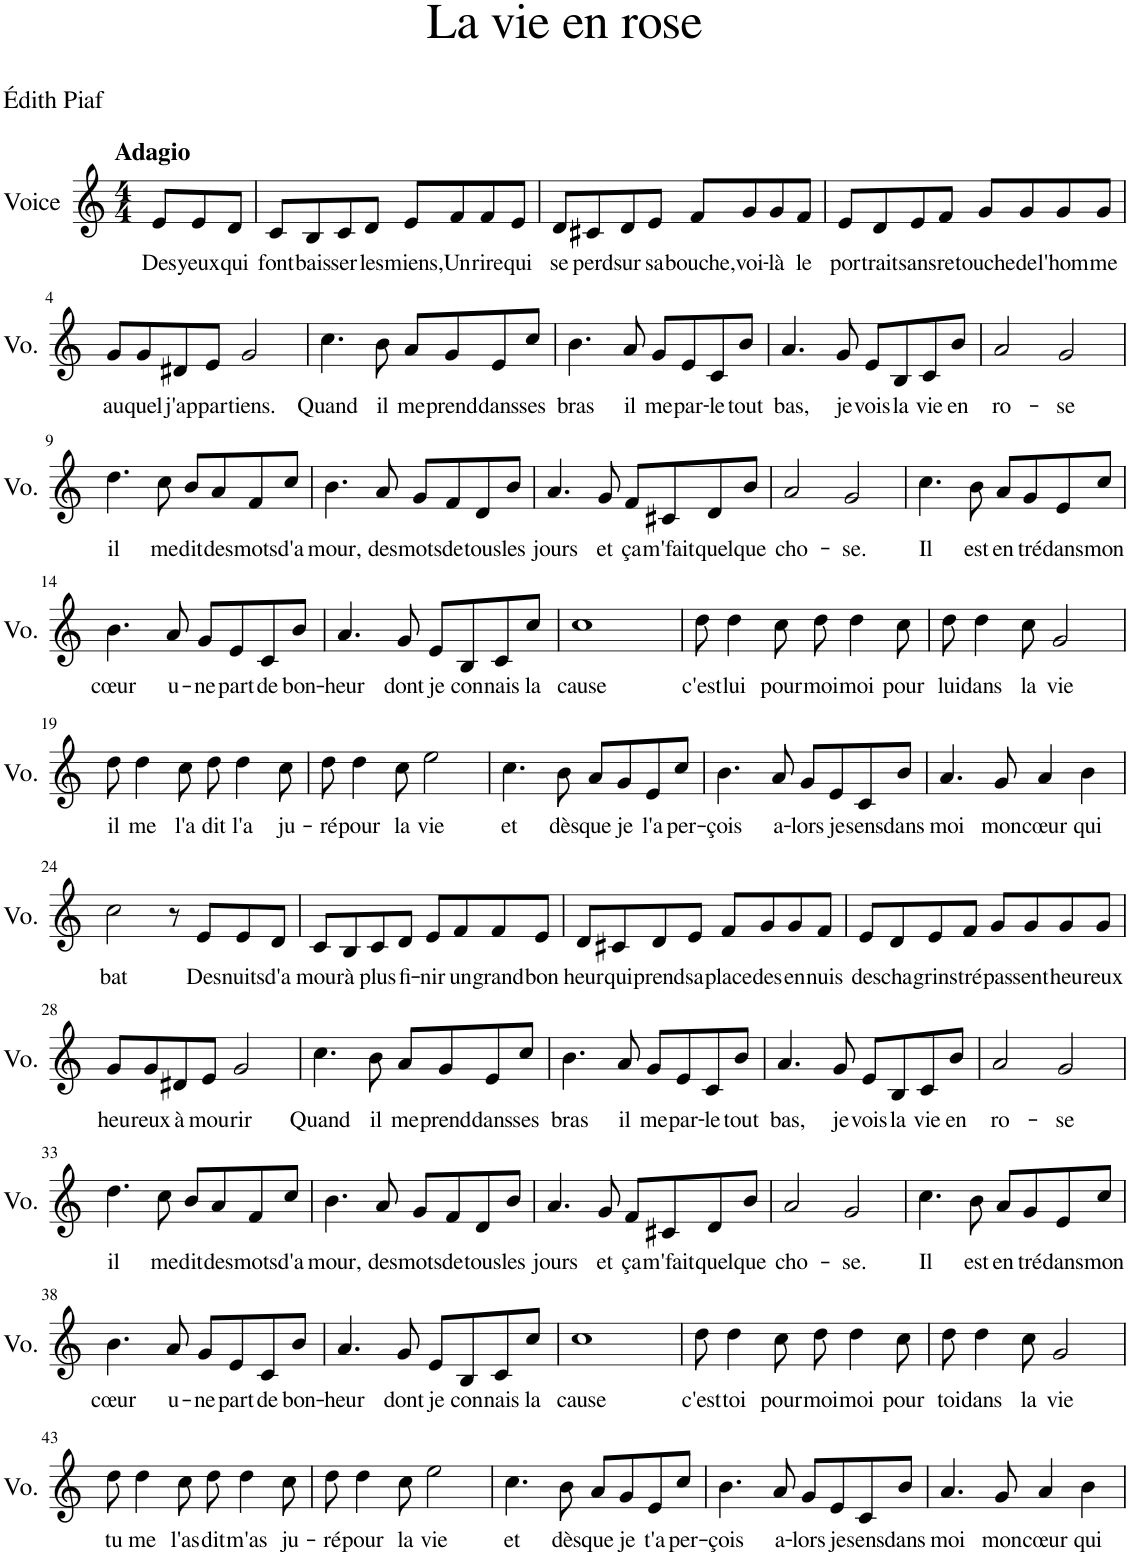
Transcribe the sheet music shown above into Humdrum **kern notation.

**kern	**text
*part1	*part1
*staff1	*staff1
*I"Voice	*
*I'Vo.	*
*clefG2	*
*k[]	*
*M4/4	*
=	=
!LO:TX:a:B:t=Adagio	!
!	!LO:LY:b
8e/L	Des
!	!LO:LY:b
8e/	yeux
!	!LO:LY:b
8d/J	qui
=1	=1
!	!LO:LY:b
8c/L	font
!	!LO:LY:b
8B/	bais-
!	!LO:LY:b
8c/	-ser
!	!LO:LY:b
8d/J	les
!	!LO:LY:b
8e/L	miens,
!	!LO:LY:b
8f/	Un
!	!LO:LY:b
8f/	rire
!	!LO:LY:b
8e/J	qui
=2	=2
!	!LO:LY:b
8d/L	se
!	!LO:LY:b
8c#X/	perd
!	!LO:LY:b
8d/	sur
!	!LO:LY:b
8e/J	sa
!	!LO:LY:b
8f/L	bouche,
!	!LO:LY:b
8g/	voi-
!	!LO:LY:b
8g/	-là
!	!LO:LY:b
8f/J	le
=3	=3
!	!LO:LY:b
8e/L	por-
!	!LO:LY:b
8d/	-trait
!	!LO:LY:b
8e/	sans
!	!LO:LY:b
8f/J	re-
!	!LO:LY:b
8g/L	-touche
!	!LO:LY:b
8g/	de
!	!LO:LY:b
8g/	l'hom-
!	!LO:LY:b
8g/J	-me
!!LO:LB:g=z
=4	=4
!	!LO:LY:b
8g/L	au-
!	!LO:LY:b
8g/	-quel
!	!LO:LY:b
8d#X/	j'ap-
!	!LO:LY:b
8e/J	-par-
!	!LO:LY:b
2g/	-tiens.
=5	=5
!	!LO:LY:b
4.cc\	Quand
!	!LO:LY:b
8b\	il
!	!LO:LY:b
8a/L	me
!	!LO:LY:b
8g/	prend
!	!LO:LY:b
8e/	dans
!	!LO:LY:b
8cc/J	ses
=6	=6
!	!LO:LY:b
4.b\	bras
!	!LO:LY:b
8a/	il
!	!LO:LY:b
8g/L	me
!	!LO:LY:b
8e/	par-
!	!LO:LY:b
8c/	-le
!	!LO:LY:b
8b/J	tout
=7	=7
!	!LO:LY:b
4.a/	bas,
!	!LO:LY:b
8g/	je
!	!LO:LY:b
8e/L	vois
!	!LO:LY:b
8B/	la
!	!LO:LY:b
8c/	vie
!	!LO:LY:b
8b/J	en
=8	=8
!	!LO:LY:b
2a/	ro-
!	!LO:LY:b
2g/	-se
!!LO:LB:g=z
=9	=9
!	!LO:LY:b
4.dd\	il
!	!LO:LY:b
8cc\	me
!	!LO:LY:b
8b/L	dit
!	!LO:LY:b
8a/	des
!	!LO:LY:b
8f/	mots
!	!LO:LY:b
8cc/J	d'a-
=10	=10
!	!LO:LY:b
4.b\	-mour,
!	!LO:LY:b
8a/	des
!	!LO:LY:b
8g/L	mots
!	!LO:LY:b
8f/	de
!	!LO:LY:b
8d/	tous
!	!LO:LY:b
8b/J	les
=11	=11
!	!LO:LY:b
4.a/	jours
!	!LO:LY:b
8g/	et
!	!LO:LY:b
8f/L	ça
!	!LO:LY:b
8c#X/	m'fait
!	!LO:LY:b
8d/	quel-
!	!LO:LY:b
8b/J	-que
=12	=12
!	!LO:LY:b
2a/	cho-
!	!LO:LY:b
2g/	-se.
=13	=13
!	!LO:LY:b
4.cc\	Il
!	!LO:LY:b
8b\	est
!	!LO:LY:b
8a/L	en-
!	!LO:LY:b
8g/	-tré
!	!LO:LY:b
8e/	dans
!	!LO:LY:b
8cc/J	mon
!!LO:LB:g=z
=14	=14
!	!LO:LY:b
4.b\	cœur
!	!LO:LY:b
8a/	u-
!	!LO:LY:b
8g/L	-ne
!	!LO:LY:b
8e/	part
!	!LO:LY:b
8c/	de
!	!LO:LY:b
8b/J	bon-
=15	=15
!	!LO:LY:b
4.a/	-heur
!	!LO:LY:b
8g/	dont
!	!LO:LY:b
8e/L	je
!	!LO:LY:b
8B/	con
!	!LO:LY:b
8c/	nais
!	!LO:LY:b
8cc/J	la
=16	=16
!	!LO:LY:b
1cc	cause
=17	=17
!	!LO:LY:b
8dd\	c'est
!	!LO:LY:b
4dd\	lui
!	!LO:LY:b
8cc\	pour
!	!LO:LY:b
8dd\	moi
!	!LO:LY:b
4dd\	moi
!	!LO:LY:b
8cc\	pour
=18	=18
!	!LO:LY:b
8dd\	lui
!	!LO:LY:b
4dd\	dans
!	!LO:LY:b
8cc\	la
!	!LO:LY:b
2g/	vie
!!LO:LB:g=z
=19	=19
!	!LO:LY:b
8dd\	il
!	!LO:LY:b
4dd\	me
!	!LO:LY:b
8cc\	l'a
!	!LO:LY:b
8dd\	dit
!	!LO:LY:b
4dd\	l'a
!	!LO:LY:b
8cc\	ju-
=20	=20
!	!LO:LY:b
8dd\	-ré
!	!LO:LY:b
4dd\	pour
!	!LO:LY:b
8cc\	la
!	!LO:LY:b
2ee\	vie
=21	=21
!	!LO:LY:b
4.cc\	et
!	!LO:LY:b
8b\	dès
!	!LO:LY:b
8a/L	que
!	!LO:LY:b
8g/	je
!	!LO:LY:b
8e/	l'a-
!	!LO:LY:b
8cc/J	-per-
=22	=22
!	!LO:LY:b
4.b\	-çois
!	!LO:LY:b
8a/	a-
!	!LO:LY:b
8g/L	-lors
!	!LO:LY:b
8e/	je
!	!LO:LY:b
8c/	sens
!	!LO:LY:b
8b/J	dans
=23	=23
!	!LO:LY:b
4.a/	moi
!	!LO:LY:b
8g/	mon
!	!LO:LY:b
4a/	cœur
!	!LO:LY:b
4b\	qui
!!LO:LB:g=z
=24	=24
!	!LO:LY:b
2cc\	bat
8r	.
!	!LO:LY:b
8e/L	Des
!	!LO:LY:b
8e/	nuits
!	!LO:LY:b
8d/J	d'a-
=25	=25
!	!LO:LY:b
8c/L	-mour
!	!LO:LY:b
8B/	à
!	!LO:LY:b
8c/	plus
!	!LO:LY:b
8d/J	fi-
!	!LO:LY:b
8e/L	-nir
!	!LO:LY:b
8f/	un
!	!LO:LY:b
8f/	grand
!	!LO:LY:b
8e/J	bon-
=26	=26
!	!LO:LY:b
8d/L	-heur
!	!LO:LY:b
8c#X/	qui
!	!LO:LY:b
8d/	prend
!	!LO:LY:b
8e/J	sa
!	!LO:LY:b
8f/L	place
!	!LO:LY:b
8g/	des
!	!LO:LY:b
8g/	en-
!	!LO:LY:b
8f/J	-nuis
=27	=27
!	!LO:LY:b
8e/L	des
!	!LO:LY:b
8d/	cha-
!	!LO:LY:b
8e/	-grins
!	!LO:LY:b
8f/J	tré-
!	!LO:LY:b
8g/L	-pas-
!	!LO:LY:b
8g/	-sent
!	!LO:LY:b
8g/	heu-
!	!LO:LY:b
8g/J	-reux
!!LO:LB:g=z
=28	=28
!	!LO:LY:b
8g/L	heu-
!	!LO:LY:b
8g/	-reux
!	!LO:LY:b
8d#X/	à
!	!LO:LY:b
8e/J	mou-
!	!LO:LY:b
2g/	-rir
=29	=29
!	!LO:LY:b
4.cc\	Quand
!	!LO:LY:b
8b\	il
!	!LO:LY:b
8a/L	me
!	!LO:LY:b
8g/	prend
!	!LO:LY:b
8e/	dans
!	!LO:LY:b
8cc/J	ses
=30	=30
!	!LO:LY:b
4.b\	bras
!	!LO:LY:b
8a/	il
!	!LO:LY:b
8g/L	me
!	!LO:LY:b
8e/	par-
!	!LO:LY:b
8c/	-le
!	!LO:LY:b
8b/J	tout
=31	=31
!	!LO:LY:b
4.a/	bas,
!	!LO:LY:b
8g/	je
!	!LO:LY:b
8e/L	vois
!	!LO:LY:b
8B/	la
!	!LO:LY:b
8c/	vie
!	!LO:LY:b
8b/J	en
=32	=32
!	!LO:LY:b
2a/	ro-
!	!LO:LY:b
2g/	-se
!!LO:LB:g=z
=33	=33
!	!LO:LY:b
4.dd\	il
!	!LO:LY:b
8cc\	me
!	!LO:LY:b
8b/L	dit
!	!LO:LY:b
8a/	des
!	!LO:LY:b
8f/	mots
!	!LO:LY:b
8cc/J	d'a-
=34	=34
!	!LO:LY:b
4.b\	-mour,
!	!LO:LY:b
8a/	des
!	!LO:LY:b
8g/L	mots
!	!LO:LY:b
8f/	de
!	!LO:LY:b
8d/	tous
!	!LO:LY:b
8b/J	les
=35	=35
!	!LO:LY:b
4.a/	jours
!	!LO:LY:b
8g/	et
!	!LO:LY:b
8f/L	ça
!	!LO:LY:b
8c#X/	m'fait
!	!LO:LY:b
8d/	quel-
!	!LO:LY:b
8b/J	-que
=36	=36
!	!LO:LY:b
2a/	cho-
!	!LO:LY:b
2g/	-se.
=37	=37
!	!LO:LY:b
4.cc\	Il
!	!LO:LY:b
8b\	est
!	!LO:LY:b
8a/L	en-
!	!LO:LY:b
8g/	-tré
!	!LO:LY:b
8e/	dans
!	!LO:LY:b
8cc/J	mon
!!LO:LB:g=z
=38	=38
!	!LO:LY:b
4.b\	cœur
!	!LO:LY:b
8a/	u-
!	!LO:LY:b
8g/L	-ne
!	!LO:LY:b
8e/	part
!	!LO:LY:b
8c/	de
!	!LO:LY:b
8b/J	bon-
=39	=39
!	!LO:LY:b
4.a/	-heur
!	!LO:LY:b
8g/	dont
!	!LO:LY:b
8e/L	je
!	!LO:LY:b
8B/	con-
!	!LO:LY:b
8c/	-nais
!	!LO:LY:b
8cc/J	la
=40	=40
!	!LO:LY:b
1cc	cause
=41	=41
!	!LO:LY:b
8dd\	c'est
!	!LO:LY:b
4dd\	toi
!	!LO:LY:b
8cc\	pour
!	!LO:LY:b
8dd\	moi
!	!LO:LY:b
4dd\	moi
!	!LO:LY:b
8cc\	pour
=42	=42
!	!LO:LY:b
8dd\	toi
!	!LO:LY:b
4dd\	dans
!	!LO:LY:b
8cc\	la
!	!LO:LY:b
2g/	vie
!!LO:LB:g=z
=43	=43
!	!LO:LY:b
8dd\	tu
!	!LO:LY:b
4dd\	me
!	!LO:LY:b
8cc\	l'as
!	!LO:LY:b
8dd\	dit
!	!LO:LY:b
4dd\	m'as
!	!LO:LY:b
8cc\	ju-
=44	=44
!	!LO:LY:b
8dd\	-ré
!	!LO:LY:b
4dd\	pour
!	!LO:LY:b
8cc\	la
!	!LO:LY:b
2ee\	vie
=45	=45
!	!LO:LY:b
4.cc\	et
!	!LO:LY:b
8b\	dès
!	!LO:LY:b
8a/L	que
!	!LO:LY:b
8g/	je
!	!LO:LY:b
8e/	t'a-
!	!LO:LY:b
8cc/J	-per-
=46	=46
!	!LO:LY:b
4.b\	-çois
!	!LO:LY:b
8a/	a-
!	!LO:LY:b
8g/L	-lors
!	!LO:LY:b
8e/	je
!	!LO:LY:b
8c/	sens
!	!LO:LY:b
8b/J	dans
=47	=47
!	!LO:LY:b
4.a/	moi
!	!LO:LY:b
8g/	mon
!	!LO:LY:b
4a/	cœur
!	!LO:LY:b
4b\	qui
=	=
*-	*-
